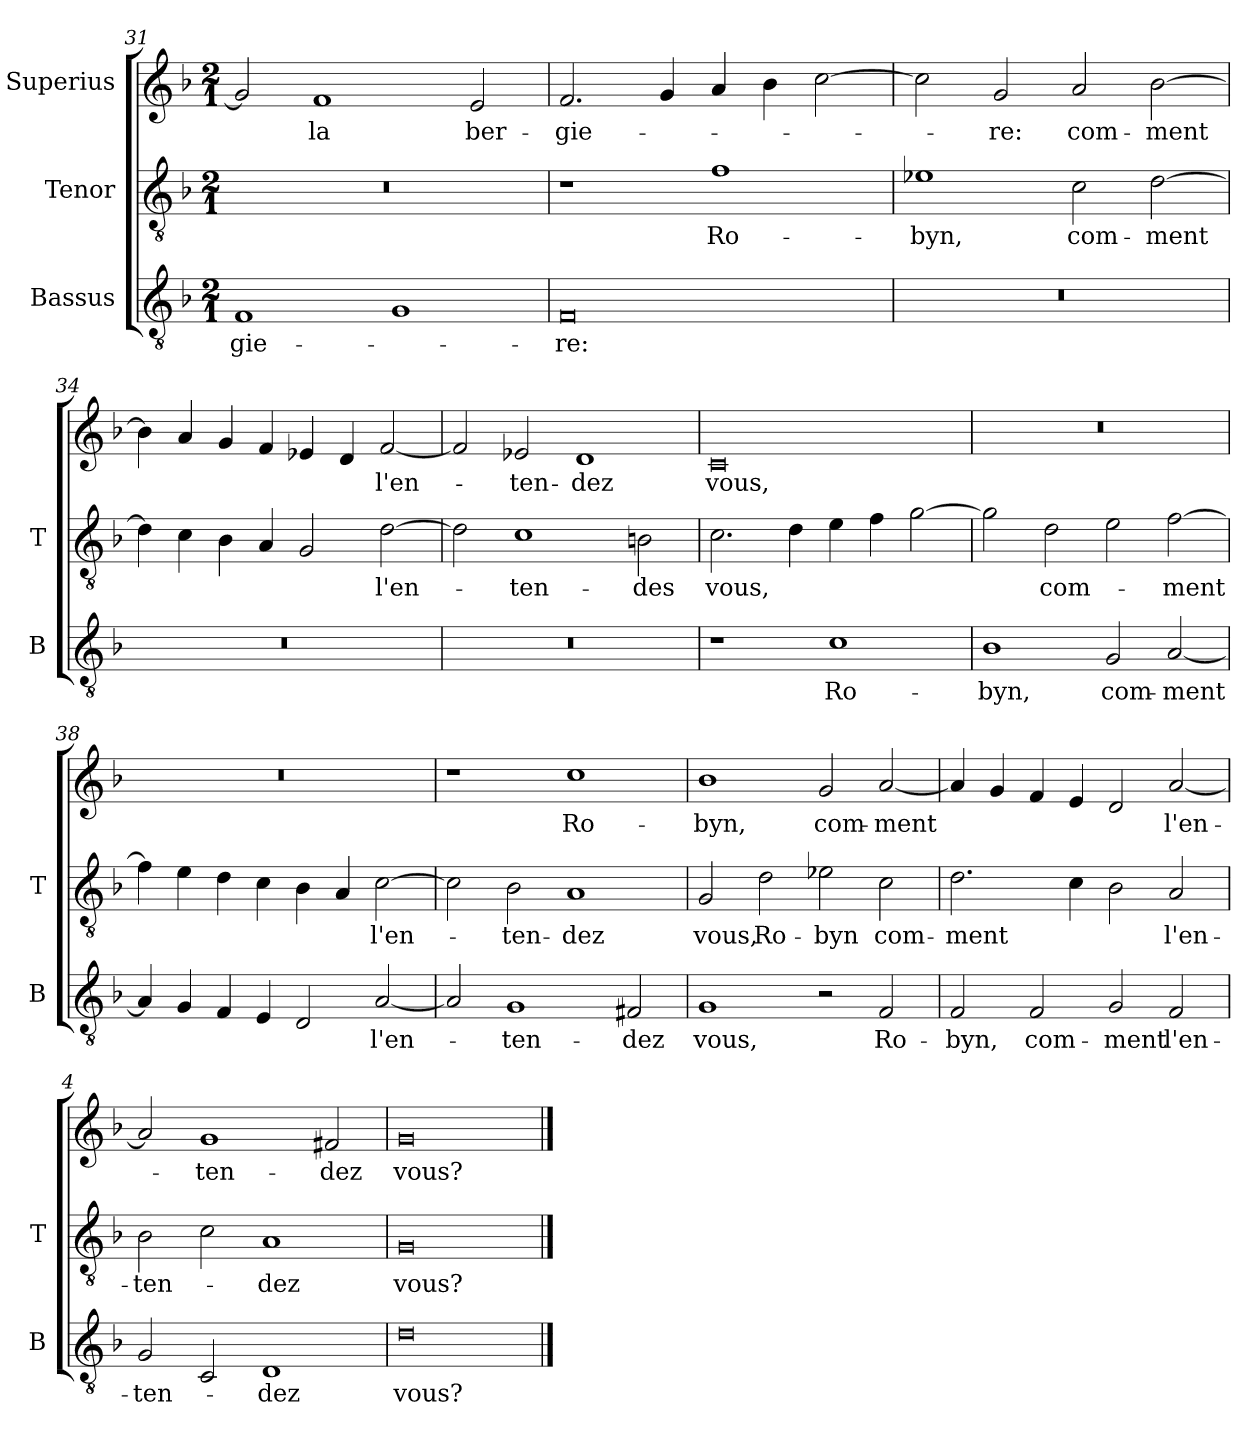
**kern	**text	**kern	**text	**kern	**text
*part3	*part3	*part2	*part2	*part1	*part1
*staff3	*staff3	*staff2	*staff2	*staff1	*staff1
*I"Bassus	*	*I"Tenor	*	*I"Superius	*
*I'B	*	*I'T	*	*	*
*clefGv2	*	*clefGv2	*	*clefG2	*
*k[b-]	*	*k[b-]	*	*k[b-]	*
*M2/1	*	*M2/1	*	*M2/1	*
=31	=31	=31	=31	=31	=31
1F	-gie-	0r	.	2g/]	.
.	.	.	.	1f	la
1G	.	.	.	.	.
.	.	.	.	2e/	ber-
=32	=32	=32	=32	=32	=32
0F	-re:	1r	.	2.f/	-gie-
.	.	.	.	4g/	.
.	.	1f	Ro-	4a/	.
.	.	.	.	4b-\	.
.	.	.	.	[2cc\	.
=33	=33	=33	=33	=33	=33
0r	.	1e-X	-byn,	2cc\]	.
.	.	.	.	2g/	-re:
.	.	2c\	com-	2a/	com-
.	.	[2d\	-ment	[2b-\	-ment
=34	=34	=34	=34	=34	=34
0r	.	4d\]	.	4b-\]	.
.	.	4c\	.	4a/	.
.	.	4B-\	.	4g/	.
.	.	4A/	.	4f/	.
.	.	2G/	.	4e-X/	.
.	.	.	.	4d/	.
.	.	[2d\	l'en-	[2f/	l'en-
=35	=35	=35	=35	=35	=35
0r	.	2d\]	.	2f/]	.
.	.	1c	-ten-	2e-X/	-ten-
.	.	.	.	1d	-dez
.	.	2Bn\	-des	.	.
=36	=36	=36	=36	=36	=36
1r	.	2.c\	vous,	0c	vous,
.	.	4d\	.	.	.
1c	Ro-	4e\	.	.	.
.	.	4f\	.	.	.
.	.	[2g\	.	.	.
=37	=37	=37	=37	=37	=37
1B-	-byn,	2g\]	.	0r	.
.	.	2d\	com-	.	.
2G/	com-	2e\	.	.	.
[2A/	-ment	[2f\	-ment	.	.
=38	=38	=38	=38	=38	=38
4A/]	.	4f\]	.	0r	.
4G/	.	4e\	.	.	.
4F/	.	4d\	.	.	.
4E/	.	4c\	.	.	.
2D/	.	4B-\	.	.	.
.	.	4A/	.	.	.
[2A/	l'en-	[2c\	l'en-	.	.
=39	=39	=39	=39	=39	=39
2A/]	.	2c\]	.	1r	.
1G	-ten-	2B-\	-ten-	.	.
.	.	1A	-dez	1cc	Ro-
2F#X/	-dez	.	.	.	.
=40	=40	=40	=40	=40	=40
1G	vous,	2G/	vous,	1b-	-byn,
.	.	2d\	Ro-	.	.
2r	.	2e-X\	-byn	2g/	com-
2F/	Ro-	2c\	com-	[2a/	-ment
=41	=41	=41	=41	=41	=41
2F/	-byn,	2.d\	-ment	4a/]	.
.	.	.	.	4g/	.
2F/	com-	.	.	4f/	.
.	.	4c\	.	4e/	.
2G/	-ment	2B-\	.	2d/	.
2F/	l'en-	2A/	l'en-	[2a/	l'en-
=4	=4	=4	=4	=4	=4
2G/	-ten-	2B-\	-ten-	2a/]	.
2C/	.	2c\	.	1g	-ten-
1D	-dez	1A	-dez	.	.
.	.	.	.	2f#X/	-dez
=43	=43	=43	=43	=43	=43
0d	vous?	0G	vous?	0g	vous?
==	==	==	==	==	==
*-	*-	*-	*-	*-	*-
